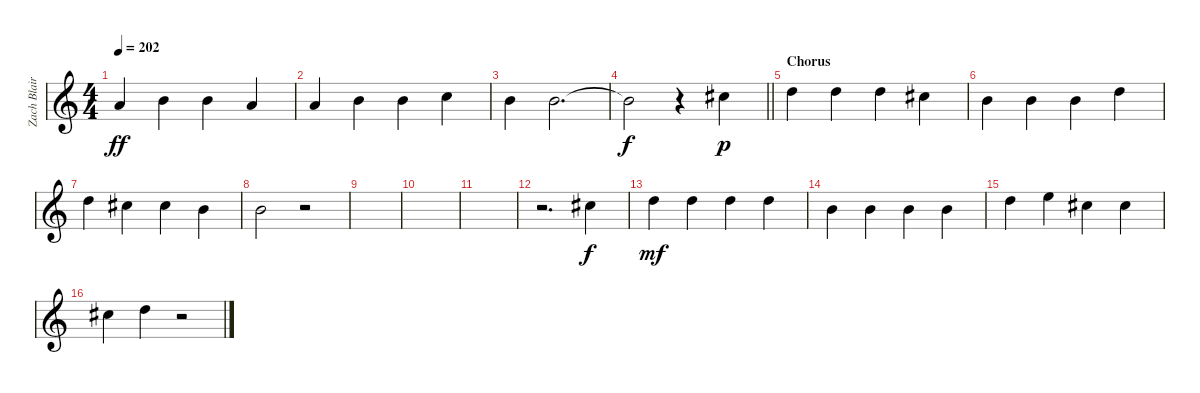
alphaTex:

\track ("Zach Blair - Vocals" "Zach Blair") {instrument distortionguitar}
\staff {score}
\tuning (E4 B3 G3 D3 A2 E2) {hide}
\ts (4 4)
\tempo 202
\clef g2
\ks c
2.3.4{dy ff} 4.3.4 4.3.4 2.3.4 |
2.3.4 4.3.4 4.3.4 5.3.4 |
4.3.4 4.3.2{d} |
\barLineRight lightlight
4.3{t}.2{dy f} r.4 2.2.4{dy p} |
\section ("" "Chorus")
3.2.4 3.2.4 3.2.4 2.2.4 |
0.2.4 0.2.4 0.2.4 3.2.4 |
3.2.4 2.2.4 2.2.4 0.2.4 |
0.2.2 r.2 |
|
|
|
r.2{d} 2.2.4{dy f} |
3.2.4{dy mf} 3.2.4 3.2.4 3.2.4 |
0.2.4 0.2.4 0.2.4 0.2.4 |
3.2.4 5.2.4 2.2.4 2.2.4 |
2.2.4 3.2.4 r.2
